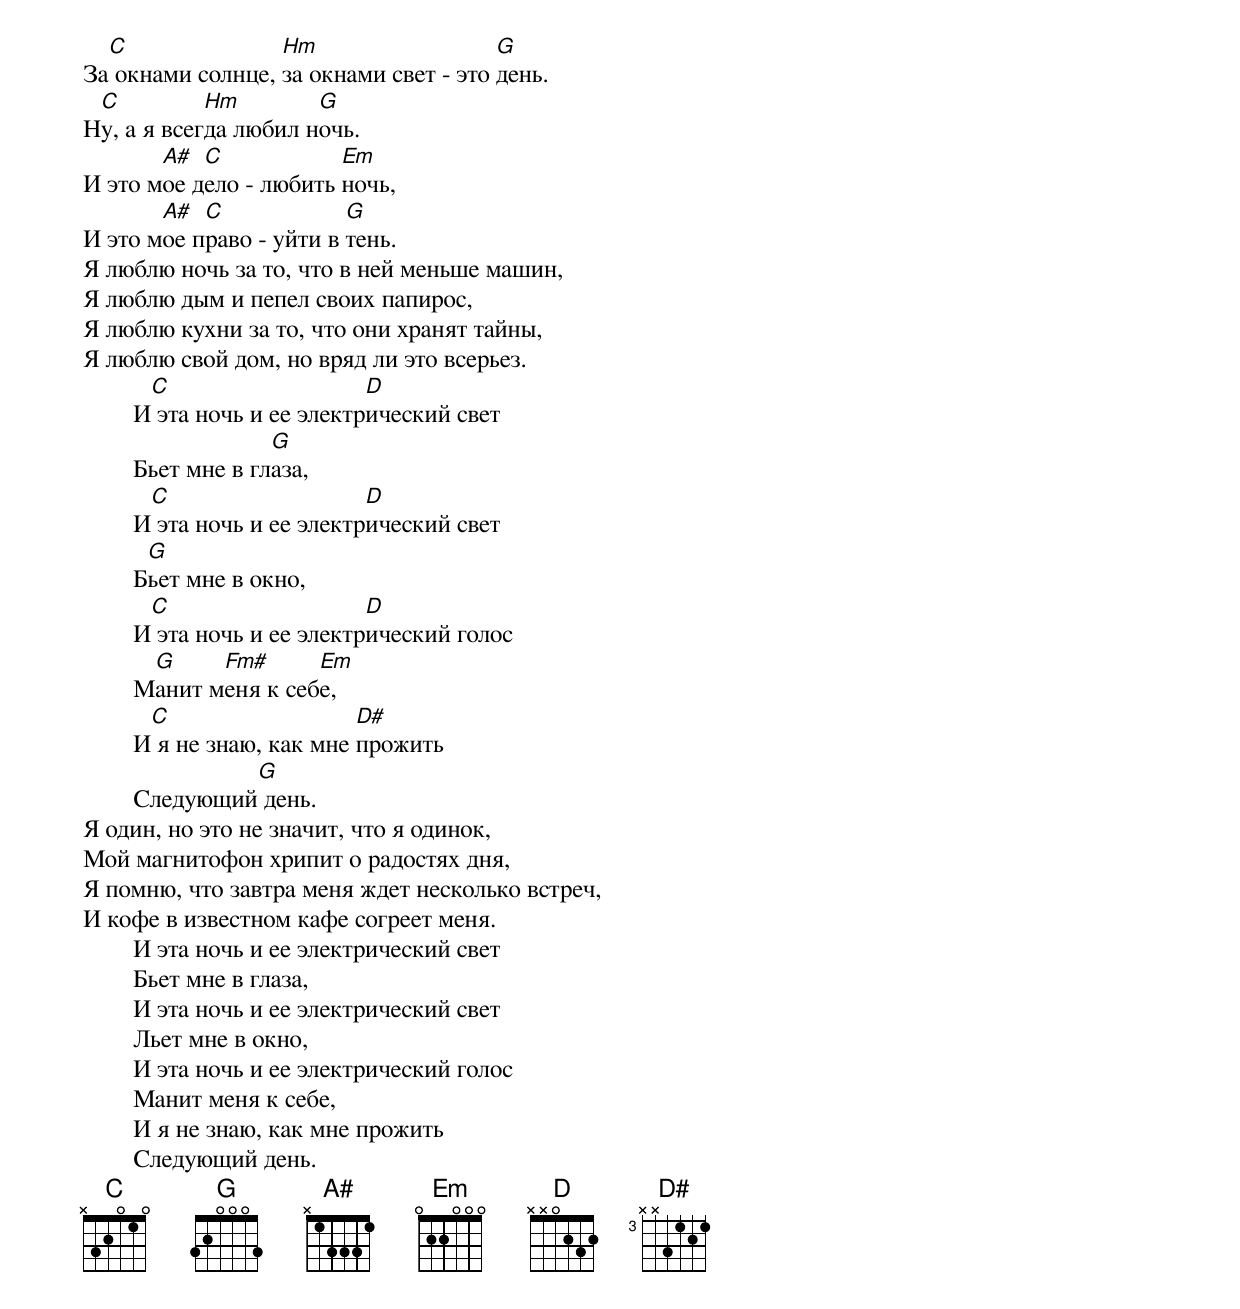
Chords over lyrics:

  C               Hm                   G
За окнами солнце, за окнами свет - это день.
 C          Hm        G
Ну, а я всегда любил ночь.
       A#  C            Em
И это мое дело - любить ночь,
       A#  C             G
И это мое право - уйти в тень.
Я люблю ночь за то, что в ней меньше машин,
Я люблю дым и пепел своих папирос,
Я люблю кухни за то, что они хранят тайны,
Я люблю свой дом, но вряд ли это всерьез.
         C                    D
        И эта ночь и ее электрический свет
                     G
        Бьет мне в глаза,
         C                    D
        И эта ночь и ее электрический свет
         G
        Бьет мне в окно,
         C                    D
        И эта ночь и ее электрический голос
         G     Fm#      Em
        Манит меня к себе,
         C                   D#
        И я не знаю, как мне прожить
                 G
        Следующий день.
Я один, но это не значит, что я одинок,
Мой магнитофон хрипит о радостях дня,
Я помню, что завтра меня ждет несколько встреч,
И кофе в известном кафе согреет меня.
        И эта ночь и ее электрический свет
        Бьет мне в глаза,
        И эта ночь и ее электрический свет
        Льет мне в окно,
        И эта ночь и ее электрический голос
        Манит меня к себе,
        И я не знаю, как мне прожить
        Следующий день.
